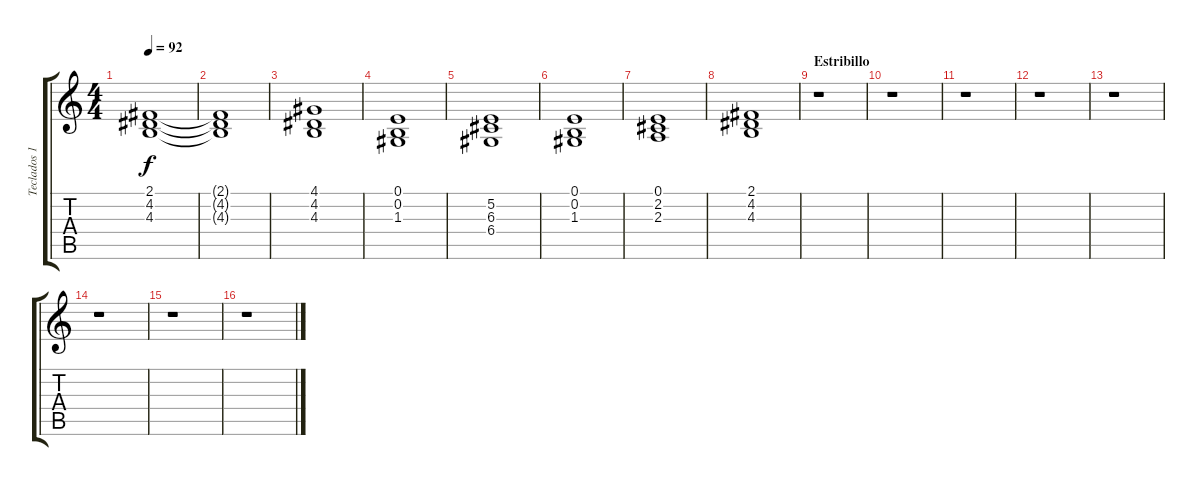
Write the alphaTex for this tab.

\track ("Teclados 1" "Teclados 1") {instrument synthstrings1}
\staff {score tabs}
\tuning (E4 B3 G3 D3 A2 E2) {hide}
\ts (4 4)
\tempo 92
\clef g2
\ks c
(2.1 4.2 4.3).1{dy f volume 12} |
(2.1{t} 4.2{t} 4.3{t}).1 |
(4.1 4.2 4.3).1 |
(0.1 0.2 1.3).1 |
(5.2 6.3 6.4).1 |
(0.1 0.2 1.3).1 |
(0.1 2.2 2.3).1 |
(2.1 4.2 4.3).1 |
\section ("" "Estribillo")
r.1 |
r.1 |
r.1 |
r.1 |
r.1 |
r.1 |
r.1 |
r.1
